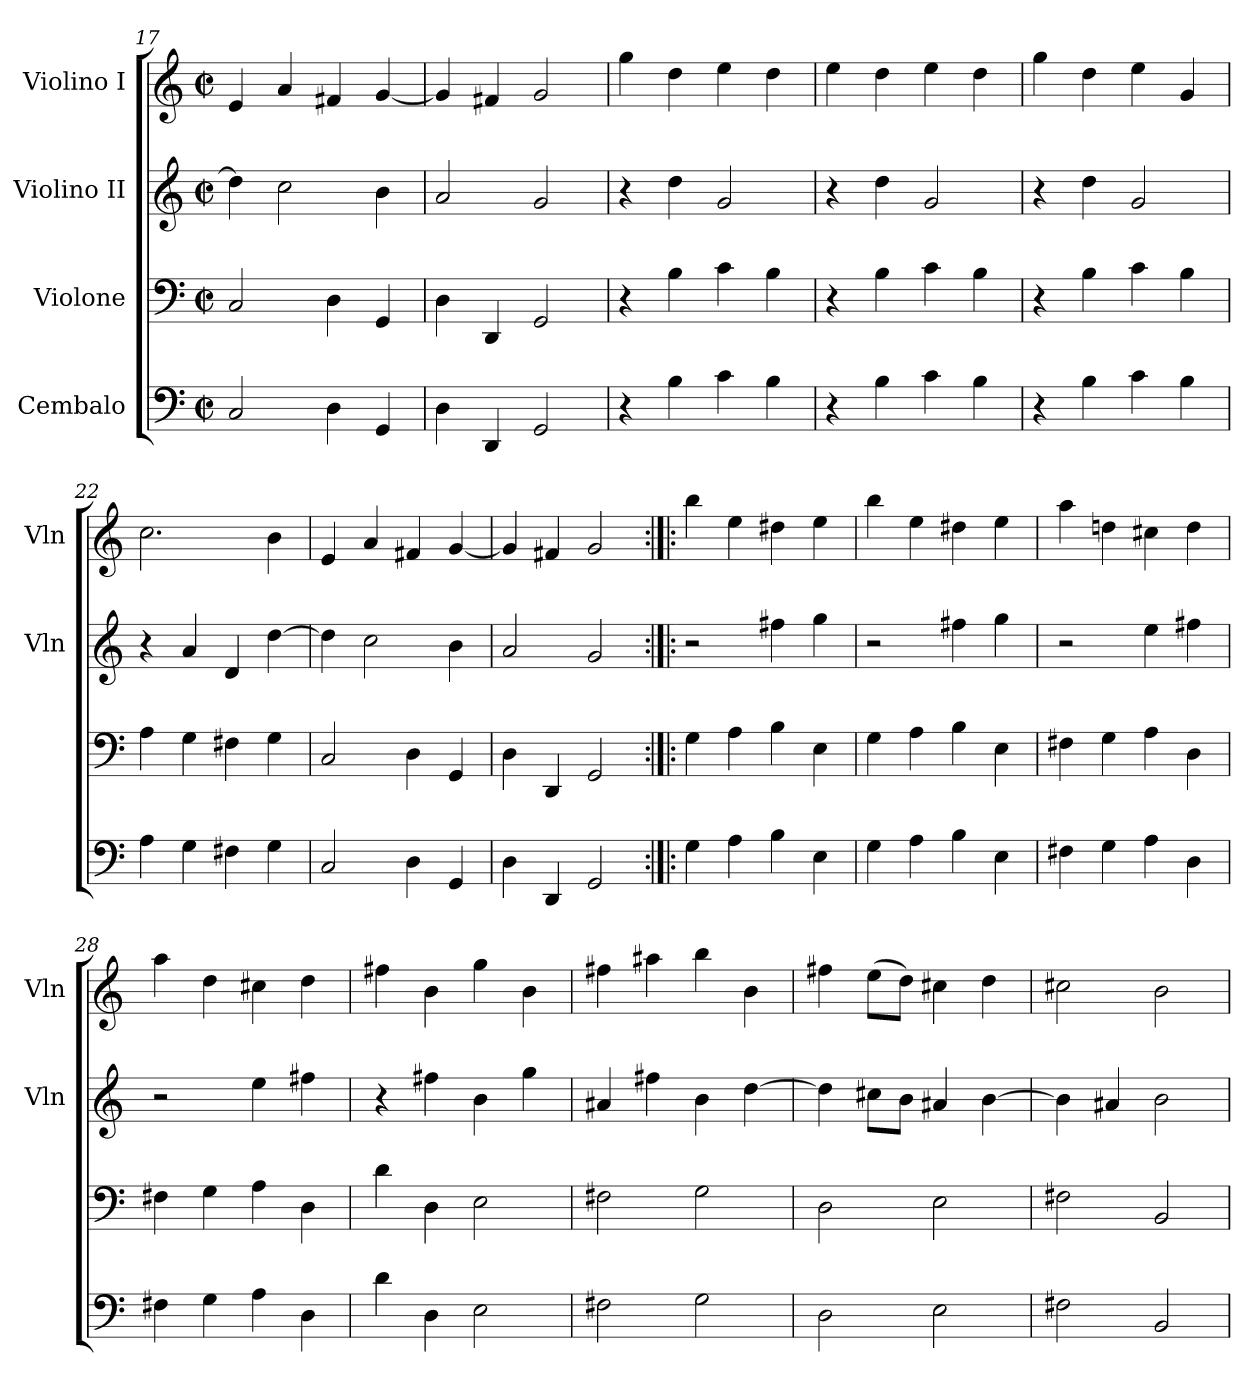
**kern	**kern	**kern	**kern
*part4	*part3	*part2	*part1
*staff4	*staff3	*staff2	*staff1
*I"Cembalo	*I"Violone	*I"Violino II	*I"Violino I
*	*	*I'Vln	*I'Vln
*clefF4	*clefF4	*clefG2	*clefG2
*k[]	*k[]	*k[]	*k[]
*M2/2	*M2/2	*M2/2	*M2/2
*met(c|)	*met(c|)	*met(c|)	*met(c|)
=17	=17	=17	=17
2C	2C	4dd]	4e
.	.	2cc	4a
4D	4D	.	4f#X
4GG	4GG	4b	[4g
=18	=18	=18	=18
4D	4D	2a	4g]
4DD	4DD	.	4f#X
2GG	2GG	2g	2g
=19	=19	=19	=19
4r	4r	4r	4gg
4B	4B	4dd	4dd
4c	4c	2g	4ee
4B	4B	.	4dd
=20	=20	=20	=20
4r	4r	4r	4ee
4B	4B	4dd	4dd
4c	4c	2g	4ee
4B	4B	.	4dd
=21	=21	=21	=21
4r	4r	4r	4gg
4B	4B	4dd	4dd
4c	4c	2g	4ee
4B	4B	.	4g
=22	=22	=22	=22
4A	4A	4r	2.cc
4G	4G	4a	.
4F#X	4F#X	4d	.
4G	4G	[4dd	4b
=23	=23	=23	=23
2C	2C	4dd]	4e
.	.	2cc	4a
4D	4D	.	4f#X
4GG	4GG	4b	[4g
=24	=24	=24	=24
4D	4D	2a	4g]
4DD	4DD	.	4f#X
2GG	2GG	2g	2g
=25:|!|:	=25:|!|:	=25:|!|:	=25:|!|:
4G	4G	2r	4bb
4A	4A	.	4ee
4B	4B	4ff#X	4dd#X
4E	4E	4gg	4ee
=26	=26	=26	=26
4G	4G	2r	4bb
4A	4A	.	4ee
4B	4B	4ff#X	4dd#X
4E	4E	4gg	4ee
=27	=27	=27	=27
4F#X	4F#X	2r	4aa
4G	4G	.	4ddn
4A	4A	4ee	4cc#X
4D	4D	4ff#X	4dd
=28	=28	=28	=28
4F#X	4F#X	2r	4aa
4G	4G	.	4dd
4A	4A	4ee	4cc#X
4D	4D	4ff#X	4dd
=29	=29	=29	=29
4d	4d	4r	4ff#X
4D	4D	4ff#X	4b
2E	2E	4b	4gg
.	.	4gg	4b
=30	=30	=30	=30
2F#X	2F#X	4a#X	4ff#X
.	.	4ff#X	4aa#X
2G	2G	4b	4bb
.	.	[4dd	4b
=31	=31	=31	=31
2D	2D	4dd]	4ff#X
.	.	8cc#XL	(8eeL
.	.	8bJ	8ddJ)
2E	2E	4a#X	4cc#X
.	.	[4b	4dd
=32	=32	=32	=32
2F#X	2F#X	4b]	2cc#X
.	.	4a#X	.
2BB	2BB	2b	2b
=	=	=	=
*-	*-	*-	*-
